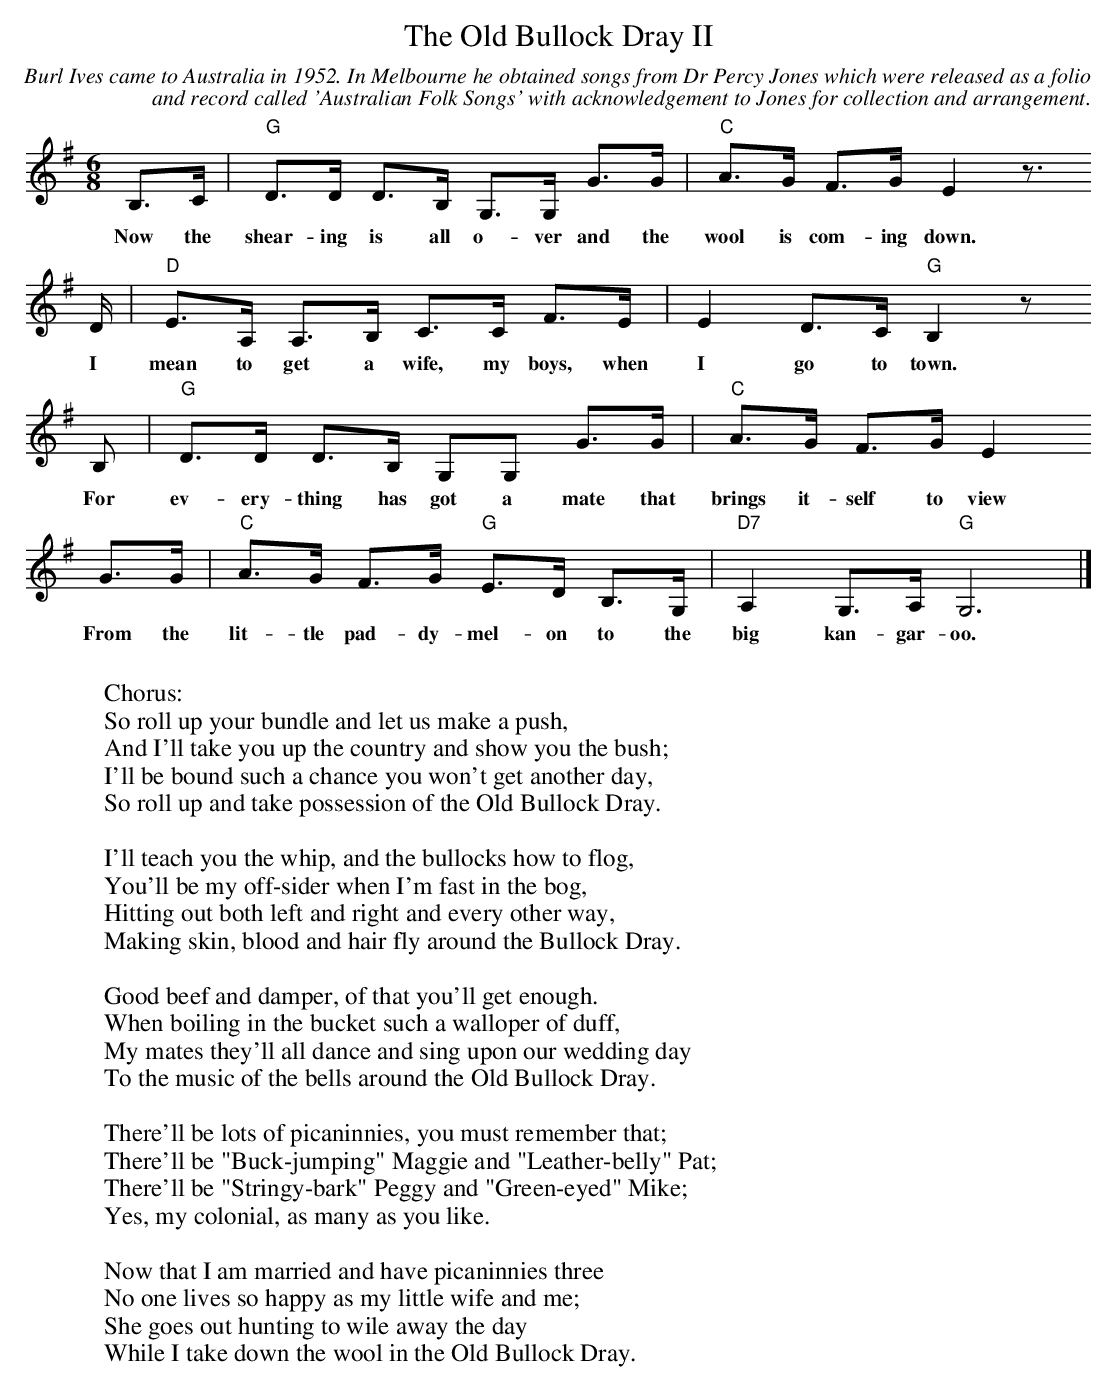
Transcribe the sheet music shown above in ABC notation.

X:1
T:Old Bullock Dray II, The
C:Burl Ives came to Australia in 1952. In Melbourne he obtained songs from Dr Percy Jones which were released as a folio
C:and record called 'Australian Folk Songs' with acknowledgement to Jones for collection and arrangement.
M:6/8
L:1/8
K:Gmaj
B,>C|"G"D>D D>B, G,>G, G>G|"C"A>G F>GE2z>
w:Now the shear-ing is all o-ver and the wool is com-ing down.
D|"D"E>A, A,>B, C>C F>E|E2 D>C "G"B,2z
w:I mean to get a wife, my boys, when I go to town.
B,|"G"D>D D>B, G,G, G>G|"C"A>G F>G E2
w:For ev-ery-thing has got a mate that brings  it-self to view
G>G|"C"A>G F>G "G"E>D B,>G,|"D7"A,2 G,>A, "G"G,6|]
w:From the lit-tle pad-dy-mel-on to the big kan-gar-oo.
W:
W:Chorus:
W:So roll up your bundle and let us make a push,
W:And I'll take you up the country and show you the bush;
W:I'll be bound such a chance you won't get another day,
W:So roll up and take possession of the Old Bullock Dray.
W:
W:I'll teach you the whip, and the bullocks how to flog,
W:You'll be my off-sider when I'm fast in the bog,
W:Hitting out both left and right and every other way,
W:Making skin, blood and hair fly around the Bullock Dray.
W:
W:Good beef and damper, of that you'll get enough.
W:When boiling in the bucket such a walloper of duff,
W:My mates they'll all dance and sing upon our wedding day
W:To the music of the bells around the Old Bullock Dray.
W:
W:There'll be lots of picaninnies, you must remember that;
W:There'll be "Buck-jumping" Maggie and "Leather-belly" Pat;
W:There'll be "Stringy-bark" Peggy and "Green-eyed" Mike;
W:Yes, my colonial, as many as you like.
W:
W:Now that I am married and have picaninnies three
W:No one lives so happy as my little wife and me;
W:She goes out hunting to wile away the day
W:While I take down the wool in the Old Bullock Dray.
